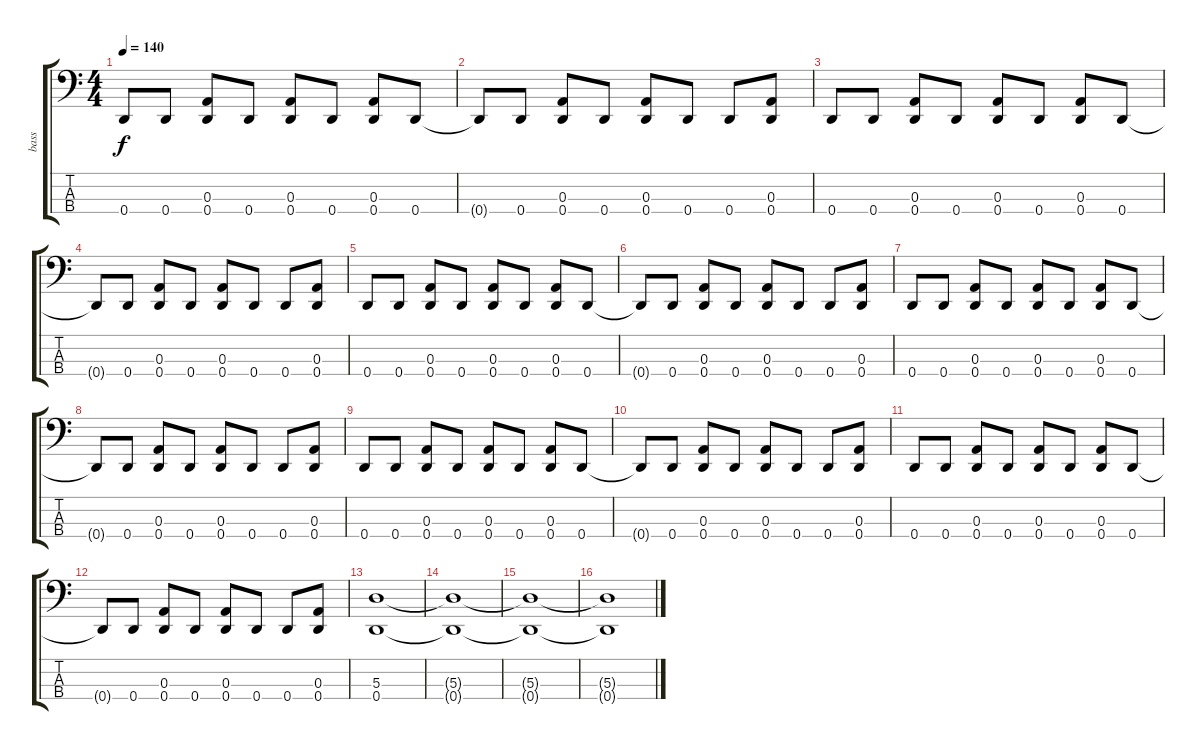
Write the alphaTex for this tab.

\track ("bass" "bass") {instrument slapbass1}
\staff {score tabs}
\tuning (G2 D2 A1 D1) {hide}
\ts (4 4)
\tempo 140
\clef f4
\ks c
0.4.8{dy f} 0.4.8 (0.3 0.4).8 0.4.8 (0.3 0.4).8 0.4.8 (0.3 0.4).8 0.4.8 |
0.4{t}.8 0.4.8 (0.3 0.4).8 0.4.8 (0.3 0.4).8 0.4.8 0.4.8 (0.3 0.4).8 |
0.4.8 0.4.8 (0.3 0.4).8 0.4.8 (0.3 0.4).8 0.4.8 (0.3 0.4).8 0.4.8 |
0.4{t}.8 0.4.8 (0.3 0.4).8 0.4.8 (0.3 0.4).8 0.4.8 0.4.8 (0.3 0.4).8 |
0.4.8 0.4.8 (0.3 0.4).8 0.4.8 (0.3 0.4).8 0.4.8 (0.3 0.4).8 0.4.8 |
0.4{t}.8 0.4.8 (0.3 0.4).8 0.4.8 (0.3 0.4).8 0.4.8 0.4.8 (0.3 0.4).8 |
0.4.8 0.4.8 (0.3 0.4).8 0.4.8 (0.3 0.4).8 0.4.8 (0.3 0.4).8 0.4.8 |
0.4{t}.8 0.4.8 (0.3 0.4).8 0.4.8 (0.3 0.4).8 0.4.8 0.4.8 (0.3 0.4).8 |
0.4.8 0.4.8 (0.3 0.4).8 0.4.8 (0.3 0.4).8 0.4.8 (0.3 0.4).8 0.4.8 |
0.4{t}.8 0.4.8 (0.3 0.4).8 0.4.8 (0.3 0.4).8 0.4.8 0.4.8 (0.3 0.4).8 |
0.4.8 0.4.8 (0.3 0.4).8 0.4.8 (0.3 0.4).8 0.4.8 (0.3 0.4).8 0.4.8 |
0.4{t}.8 0.4.8 (0.3 0.4).8 0.4.8 (0.3 0.4).8 0.4.8 0.4.8 (0.3 0.4).8 |
(5.3 0.4).1 |
(5.3{t} 0.4{t}).1 |
(5.3{t} 0.4{t}).1 |
(5.3{t} 0.4{t}).1
